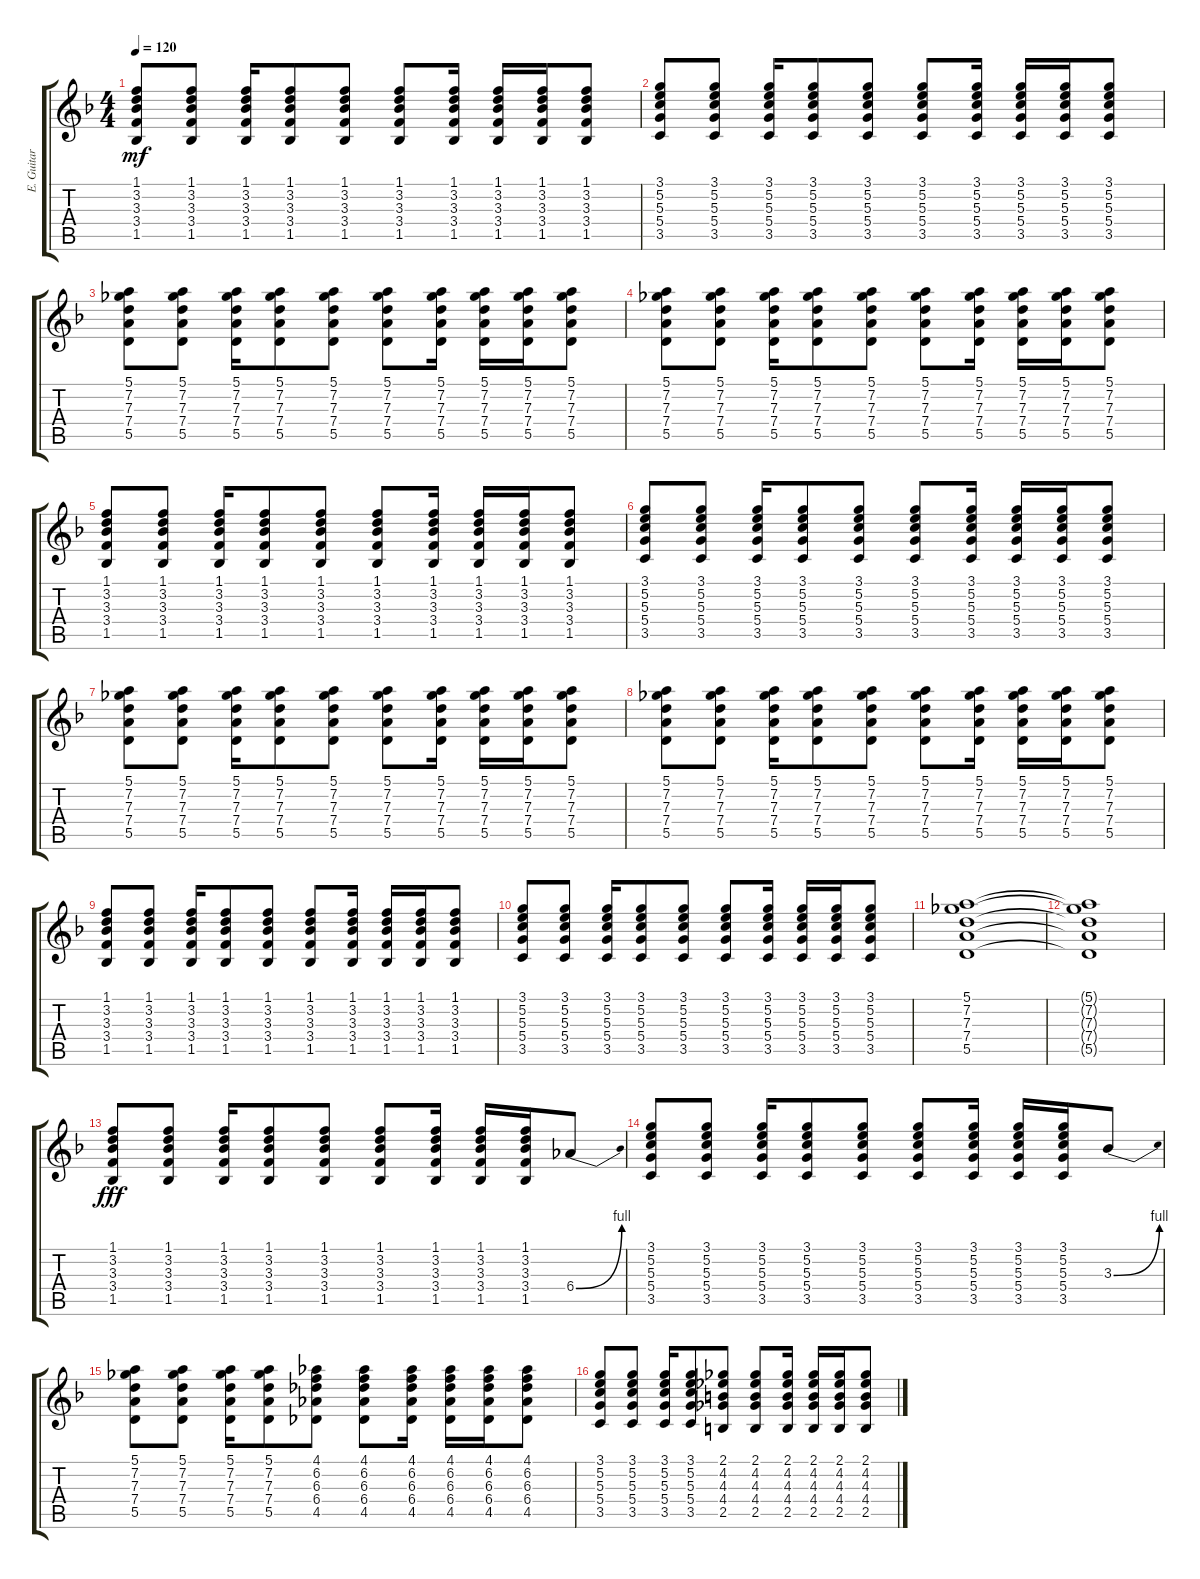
\track ("E. Guitar II (rythmic)" "E. Guitar ") {instrument distortionguitar}
\staff {score tabs}
\tuning (E4 B3 G3 D3 A2 E2) {hide}
\ts (4 4)
\tempo 120
\clef g2
\ks dminor
(1.1 3.2 3.3 3.4 1.5).8{dy mf} (1.1 3.2 3.3 3.4 1.5).8 (1.1 3.2 3.3 3.4 1.5).16 (1.1 3.2 3.3 3.4 1.5).8 (1.1 3.2 3.3 3.4 1.5).8 (1.1 3.2 3.3 3.4 1.5).8 (1.1 3.2 3.3 3.4 1.5).16 (1.1 3.2 3.3 3.4 1.5).16 (1.1 3.2 3.3 3.4 1.5).16 (1.1 3.2 3.3 3.4 1.5).8 |
(3.1 5.2 5.3 5.4 3.5).8 (3.1 5.2 5.3 5.4 3.5).8 (3.1 5.2 5.3 5.4 3.5).16 (3.1 5.2 5.3 5.4 3.5).8 (3.1 5.2 5.3 5.4 3.5).8 (3.1 5.2 5.3 5.4 3.5).8 (3.1 5.2 5.3 5.4 3.5).16 (3.1 5.2 5.3 5.4 3.5).16 (3.1 5.2 5.3 5.4 3.5).16 (3.1 5.2 5.3 5.4 3.5).8 |
(5.1 7.2 7.3 7.4 5.5).8 (5.1 7.2 7.3 7.4 5.5).8 (5.1 7.2 7.3 7.4 5.5).16 (5.1 7.2 7.3 7.4 5.5).8 (5.1 7.2 7.3 7.4 5.5).8 (5.1 7.2 7.3 7.4 5.5).8 (5.1 7.2 7.3 7.4 5.5).16 (5.1 7.2 7.3 7.4 5.5).16 (5.1 7.2 7.3 7.4 5.5).16 (5.1 7.2 7.3 7.4 5.5).8 |
(5.1 7.2 7.3 7.4 5.5).8 (5.1 7.2 7.3 7.4 5.5).8 (5.1 7.2 7.3 7.4 5.5).16 (5.1 7.2 7.3 7.4 5.5).8 (5.1 7.2 7.3 7.4 5.5).8 (5.1 7.2 7.3 7.4 5.5).8 (5.1 7.2 7.3 7.4 5.5).16 (5.1 7.2 7.3 7.4 5.5).16 (5.1 7.2 7.3 7.4 5.5).16 (5.1 7.2 7.3 7.4 5.5).8 |
(1.1 3.2 3.3 3.4 1.5).8 (1.1 3.2 3.3 3.4 1.5).8 (1.1 3.2 3.3 3.4 1.5).16 (1.1 3.2 3.3 3.4 1.5).8 (1.1 3.2 3.3 3.4 1.5).8 (1.1 3.2 3.3 3.4 1.5).8 (1.1 3.2 3.3 3.4 1.5).16 (1.1 3.2 3.3 3.4 1.5).16 (1.1 3.2 3.3 3.4 1.5).16 (1.1 3.2 3.3 3.4 1.5).8 |
(3.1 5.2 5.3 5.4 3.5).8 (3.1 5.2 5.3 5.4 3.5).8 (3.1 5.2 5.3 5.4 3.5).16 (3.1 5.2 5.3 5.4 3.5).8 (3.1 5.2 5.3 5.4 3.5).8 (3.1 5.2 5.3 5.4 3.5).8 (3.1 5.2 5.3 5.4 3.5).16 (3.1 5.2 5.3 5.4 3.5).16 (3.1 5.2 5.3 5.4 3.5).16 (3.1 5.2 5.3 5.4 3.5).8 |
(5.1 7.2 7.3 7.4 5.5).8 (5.1 7.2 7.3 7.4 5.5).8 (5.1 7.2 7.3 7.4 5.5).16 (5.1 7.2 7.3 7.4 5.5).8 (5.1 7.2 7.3 7.4 5.5).8 (5.1 7.2 7.3 7.4 5.5).8 (5.1 7.2 7.3 7.4 5.5).16 (5.1 7.2 7.3 7.4 5.5).16 (5.1 7.2 7.3 7.4 5.5).16 (5.1 7.2 7.3 7.4 5.5).8 |
(5.1 7.2 7.3 7.4 5.5).8 (5.1 7.2 7.3 7.4 5.5).8 (5.1 7.2 7.3 7.4 5.5).16 (5.1 7.2 7.3 7.4 5.5).8 (5.1 7.2 7.3 7.4 5.5).8 (5.1 7.2 7.3 7.4 5.5).8 (5.1 7.2 7.3 7.4 5.5).16 (5.1 7.2 7.3 7.4 5.5).16 (5.1 7.2 7.3 7.4 5.5).16 (5.1 7.2 7.3 7.4 5.5).8 |
(1.1 3.2 3.3 3.4 1.5).8 (1.1 3.2 3.3 3.4 1.5).8 (1.1 3.2 3.3 3.4 1.5).16 (1.1 3.2 3.3 3.4 1.5).8 (1.1 3.2 3.3 3.4 1.5).8 (1.1 3.2 3.3 3.4 1.5).8 (1.1 3.2 3.3 3.4 1.5).16 (1.1 3.2 3.3 3.4 1.5).16 (1.1 3.2 3.3 3.4 1.5).16 (1.1 3.2 3.3 3.4 1.5).8 |
(3.1 5.2 5.3 5.4 3.5).8 (3.1 5.2 5.3 5.4 3.5).8 (3.1 5.2 5.3 5.4 3.5).16 (3.1 5.2 5.3 5.4 3.5).8 (3.1 5.2 5.3 5.4 3.5).8 (3.1 5.2 5.3 5.4 3.5).8 (3.1 5.2 5.3 5.4 3.5).16 (3.1 5.2 5.3 5.4 3.5).16 (3.1 5.2 5.3 5.4 3.5).16 (3.1 5.2 5.3 5.4 3.5).8 |
(5.1 7.2 7.3 7.4 5.5).1 |
(5.1{t} 7.2{t} 7.3{t} 7.4{t} 5.5{t}).1 |
\section ("" "")
(1.1 3.2 3.3 3.4 1.5).8{dy fff volume 16} (1.1 3.2 3.3 3.4 1.5).8 (1.1 3.2 3.3 3.4 1.5).16 (1.1 3.2 3.3 3.4 1.5).8 (1.1 3.2 3.3 3.4 1.5).8 (1.1 3.2 3.3 3.4 1.5).8 (1.1 3.2 3.3 3.4 1.5).16 (1.1 3.2 3.3 3.4 1.5).16 (1.1 3.2 3.3 3.4 1.5).16 6.4{be (bend 0 0 60 4)}.8 |
(3.1 5.2 5.3 5.4 3.5).8 (3.1 5.2 5.3 5.4 3.5).8 (3.1 5.2 5.3 5.4 3.5).16 (3.1 5.2 5.3 5.4 3.5).8 (3.1 5.2 5.3 5.4 3.5).8 (3.1 5.2 5.3 5.4 3.5).8 (3.1 5.2 5.3 5.4 3.5).16 (3.1 5.2 5.3 5.4 3.5).16 (3.1 5.2 5.3 5.4 3.5).16 3.3{be (bend 0 0 60 4)}.8 |
(5.1 7.2 7.3 7.4 5.5).8 (5.1 7.2 7.3 7.4 5.5).8 (5.1 7.2 7.3 7.4 5.5).16 (5.1 7.2 7.3 7.4 5.5).8 (4.1 6.2 6.3 6.4 4.5).8 (4.1 6.2 6.3 6.4 4.5).8 (4.1 6.2 6.3 6.4 4.5).16 (4.1 6.2 6.3 6.4 4.5).16 (4.1 6.2 6.3 6.4 4.5).16 (4.1 6.2 6.3 6.4 4.5).8 |
(3.1 5.2 5.3 5.4 3.5).8 (3.1 5.2 5.3 5.4 3.5).8 (3.1 5.2 5.3 5.4 3.5).16 (3.1 5.2 5.3 5.4 3.5).8 (2.1 4.2 4.3 4.4 2.5).8 (2.1 4.2 4.3 4.4 2.5).8 (2.1 4.2 4.3 4.4 2.5).16 (2.1 4.2 4.3 4.4 2.5).16 (2.1 4.2 4.3 4.4 2.5).16 (2.1 4.2 4.3 4.4 2.5).8
